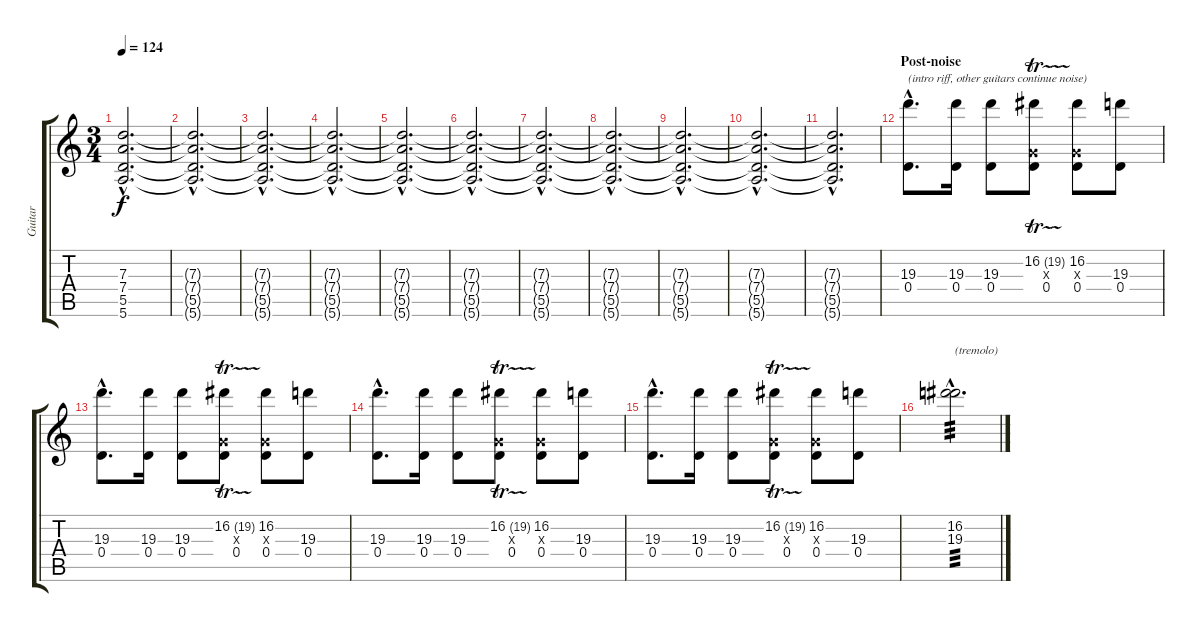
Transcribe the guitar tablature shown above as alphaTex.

\track ("Guitar" "Guitar") {instrument distortionguitar}
\staff {score tabs}
\tuning (E4 B3 G3 D3 A2 E2) {hide}
\ts (3 4)
\tempo 124
\clef g2
\ks c
(7.3{hac t} 7.4{hac t} 5.5{hac t} 5.6{hac t}).2{d dy f} |
(7.3{hac t} 7.4{hac t} 5.5{hac t} 5.6{hac t}).2{d} |
(7.3{hac t} 7.4{hac t} 5.5{hac t} 5.6{hac t}).2{d} |
(7.3{hac t} 7.4{hac t} 5.5{hac t} 5.6{hac t}).2{d} |
(7.3{hac t} 7.4{hac t} 5.5{hac t} 5.6{hac t}).2{d} |
(7.3{hac t} 7.4{hac t} 5.5{hac t} 5.6{hac t}).2{d} |
(7.3{hac t} 7.4{hac t} 5.5{hac t} 5.6{hac t}).2{d} |
(7.3{hac t} 7.4{hac t} 5.5{hac t} 5.6{hac t}).2{d} |
(7.3{hac t} 7.4{hac t} 5.5{hac t} 5.6{hac t}).2{d} |
(7.3{hac t} 7.4{hac t} 5.5{hac t} 5.6{hac t}).2{d} |
(7.3{hac t} 7.4{hac t} 5.5{hac t} 5.6{hac t}).2{d} |
\section ("" "Post-noise")
(19.3{hac} 0.4{hac}).8{d txt "(intro riff, other guitars continue noise)" balance 8} (19.3 0.4).16 (19.3 0.4).8 (16.2{tr (19 32)} 0.3{x} 0.4).8 (16.2 0.3{x} 0.4).8 (19.3 0.4).8 |
(19.3{hac} 0.4{hac}).8{d} (19.3 0.4).16 (19.3 0.4).8 (16.2{tr (19 32)} 0.3{x} 0.4).8 (16.2 0.3{x} 0.4).8 (19.3 0.4).8 |
(19.3{hac} 0.4{hac}).8{d} (19.3 0.4).16 (19.3 0.4).8 (16.2{tr (19 32)} 0.3{x} 0.4).8 (16.2 0.3{x} 0.4).8 (19.3 0.4).8 |
(19.3{hac} 0.4{hac}).8{d} (19.3 0.4).16 (19.3 0.4).8 (16.2{tr (19 32)} 0.3{x} 0.4).8 (16.2 0.3{x} 0.4).8 (19.3 0.4).8 |
(16.2{hac} 19.3{hac}).2{d txt "(tremolo)" tp 3}
